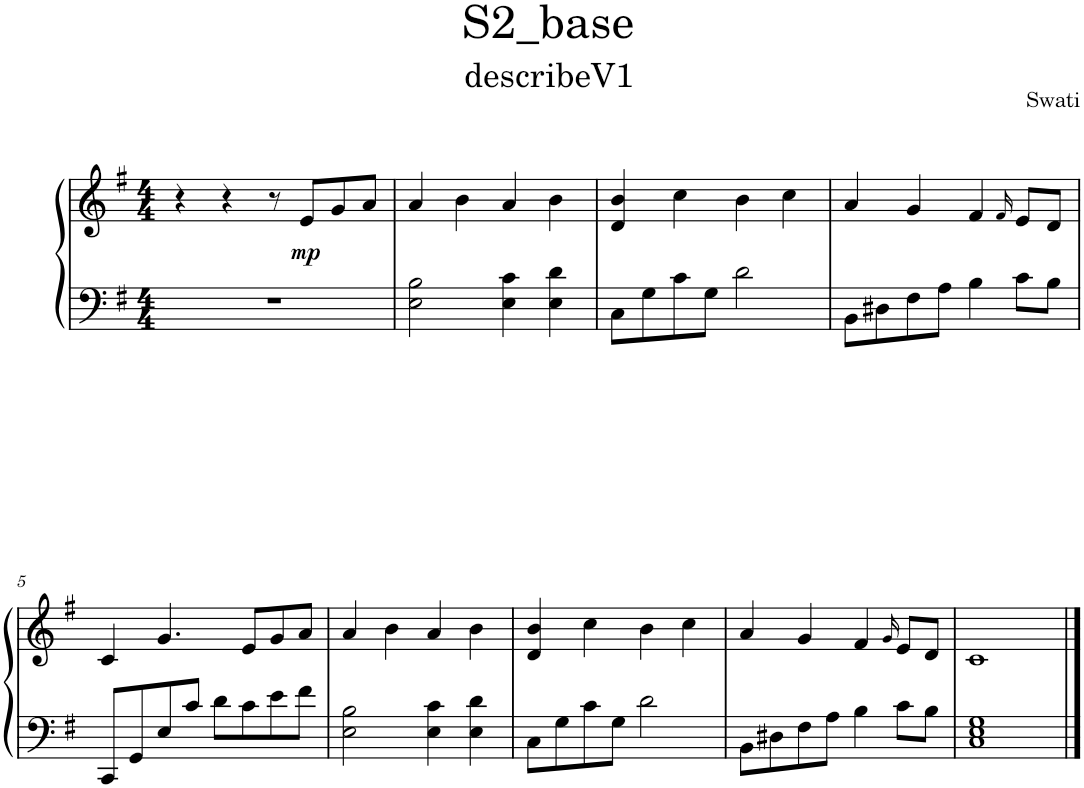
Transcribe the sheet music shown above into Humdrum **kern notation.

**kern	**kern	**dynam
*part1	*part1	*part1
*staff2	*staff1	*staff1/2
*I"Piano	*	*
*I'Pno.	*	*
*clefF4	*clefG2	*
*k[f#]	*k[f#]	*
*M4/4	*M4/4	*
=1	=1	=1
1r	4r	.
.	4r	.
.	8r	.
!	!	!LO:DY:b
.	8e/L	mp
.	8g/	.
.	8a/J	.
=2	=2	=2
2E\ 2B\	4a/	.
.	4b\	.
4E\ 4c\	4a/	.
4E\ 4d\	4b\	.
=3	=3	=3
8C\L	4d/ 4b/	.
8G\	.	.
8c\	4cc\	.
8G\J	.	.
2d\	4b\	.
.	4cc\	.
=4	=4	=4
8BB\L	4a/	.
8D#X\	.	.
8F#\	4g/	.
8A\J	.	.
4B\	4f#/	.
.	16qf#/	.
8c\L	8e/L	.
8B\J	8d/J	.
!!LO:LB:g=z
=5	=5	=5
8CC/L	4c/	.
8GG/	.	.
8E/	4.g/	.
8c/J	.	.
8d\L	.	.
8c\	8e/L	.
8e\	8g/	.
8f#\J	8a/J	.
=6	=6	=6
2E\ 2B\	4a/	.
.	4b\	.
4E\ 4c\	4a/	.
4E\ 4d\	4b\	.
=7	=7	=7
8C\L	4d/ 4b/	.
8G\	.	.
8c\	4cc\	.
8G\J	.	.
2d\	4b\	.
.	4cc\	.
=8	=8	=8
8BB\L	4a/	.
8D#X\	.	.
8F#\	4g/	.
8A\J	.	.
4B\	4f#/	.
.	16qg/	.
8c\L	8e/L	.
8B\J	8d/J	.
=9	=9	=9
1C 1E 1G	1c	.
==	==	==
*-	*-	*-
